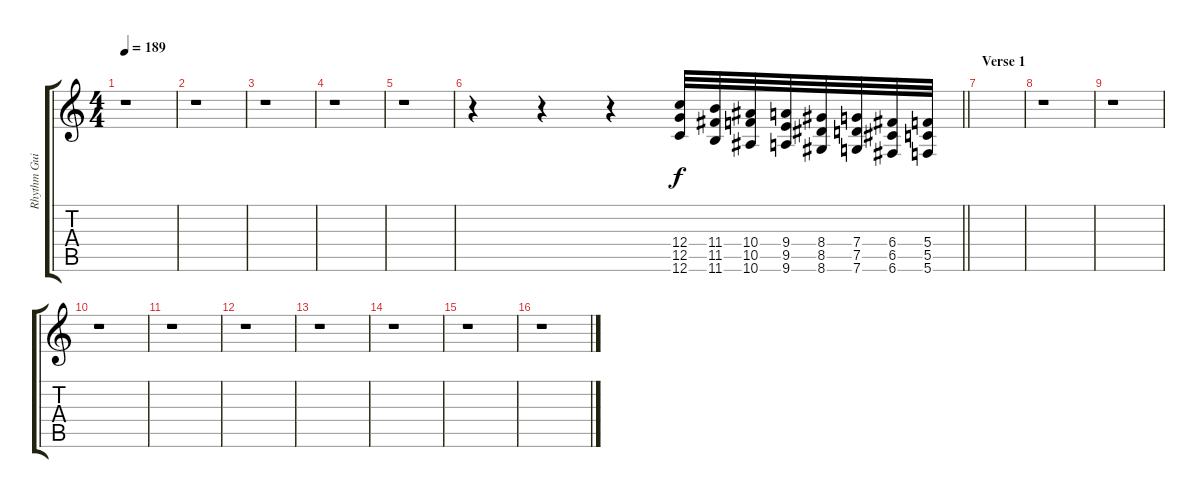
\track ("Rhythm Guitar" "Rhythm Gui") {instrument distortionguitar}
\staff {score tabs}
\tuning (D4 A3 F3 C3 G2 C2) {hide}
\ts (4 4)
\tempo 189
\clef g2
\ks c
r.1{dy f} |
r.1 |
r.1 |
r.1 |
r.1 |
\barLineRight lightlight
r.4 r.4 r.4 (12.4 12.5 12.6).32 (11.4 11.5 11.6).32 (10.4 10.5 10.6).32 (9.4 9.5 9.6).32 (8.4 8.5 8.6).32 (7.4 7.5 7.6).32 (6.4 6.5 6.6).32 (5.4 5.5 5.6).32 |
\section ("" "Verse 1")
|
r.1 |
r.1 |
r.1 |
r.1 |
r.1 |
r.1 |
r.1 |
r.1 |
r.1
